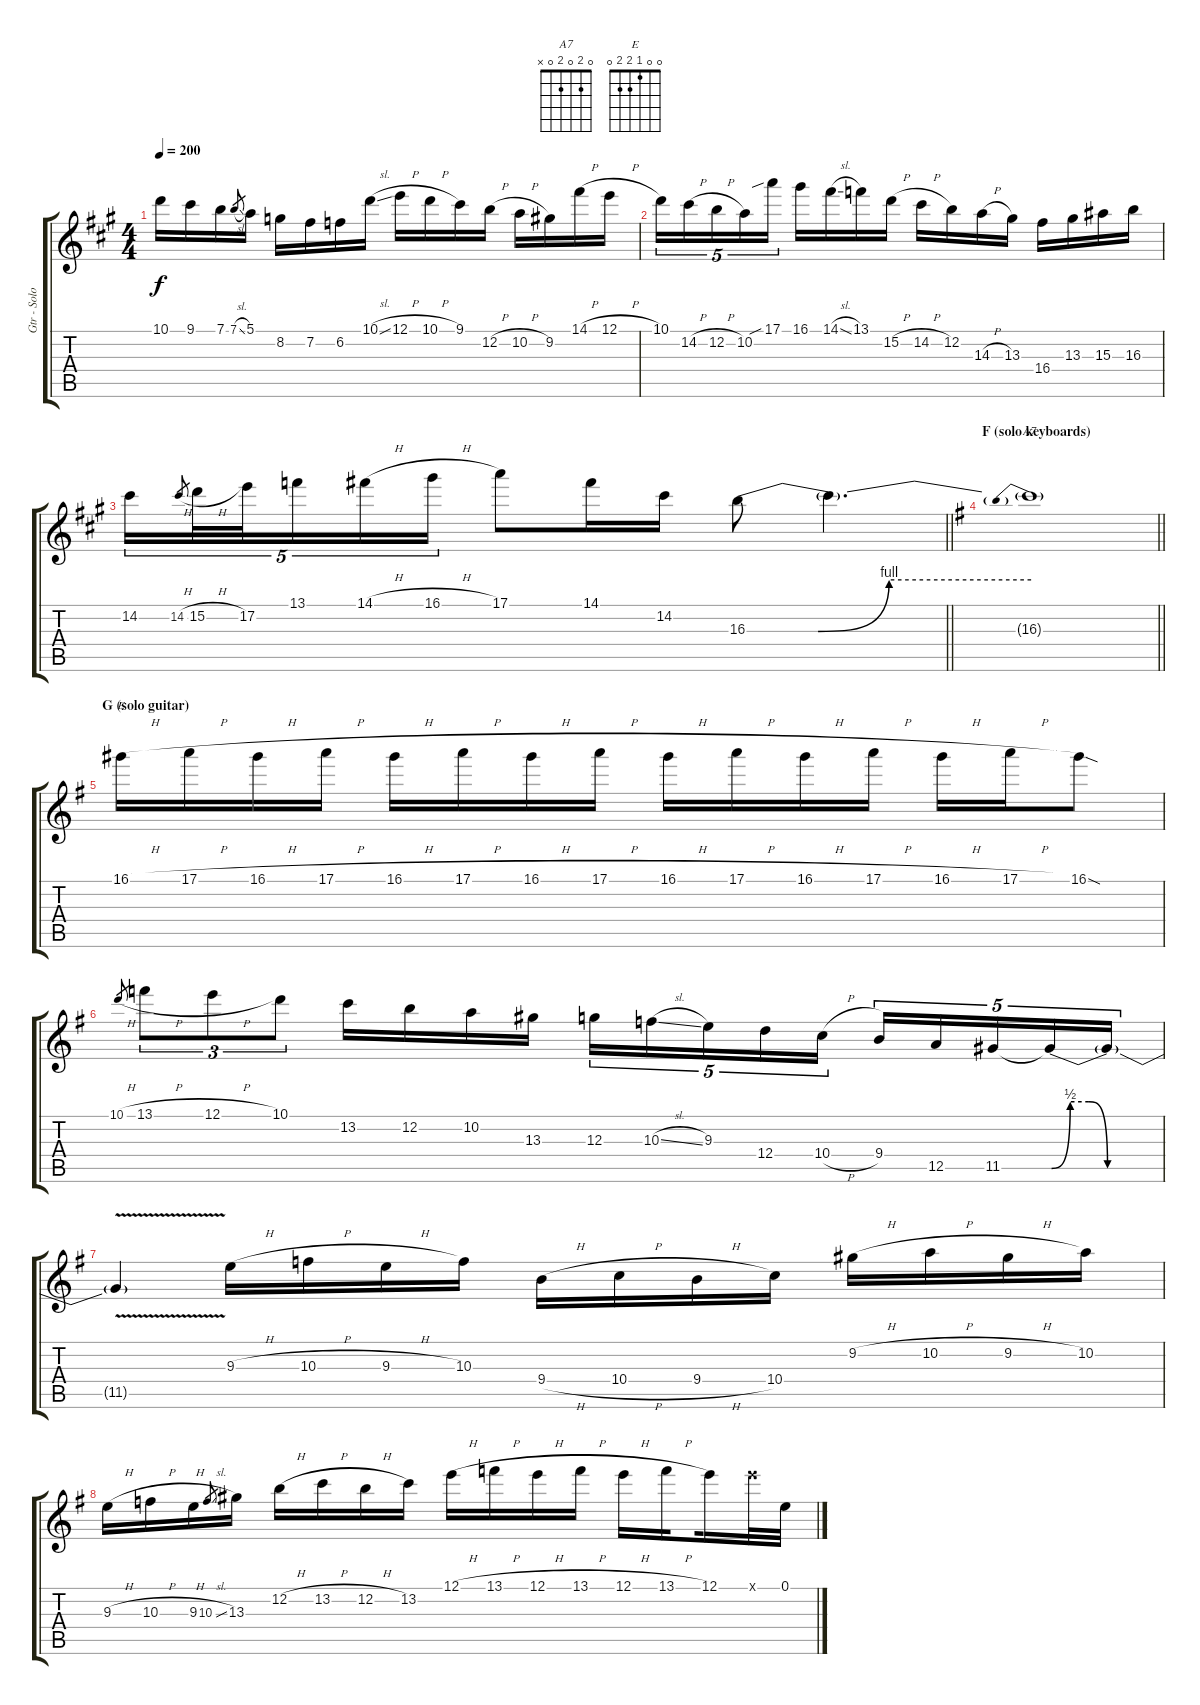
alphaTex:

\track ("Gtr - Solo" "Gtr - Solo") {instrument overdrivenguitar}
\staff {score tabs}
\tuning (E4 B3 G3 D3 A2 E2) {hide}
\chord ("A7" 0 2 0 2 0 x)
\chord ("E" 0 0 1 2 2 0)
\ts (4 4)
\tempo 200
\clef g2
\ks f#minor
10.1.16{dy f} 9.1.16 7.1.16 7.1{sl}.8{gr} 5.1.16 8.2.16 7.2.16 6.2.16 10.1{sl}.16 12.1{h}.16 10.1{h}.16 9.1.16 12.2{h}.16 10.2{h}.16 9.2.16 14.1{h}.16 12.1{h}.16 |
10.1.16{tu (5 4)} 14.2{h}.16{tu (5 4)} 12.2{h}.16{tu (5 4)} 10.2.16{tu (5 4)} 17.1{sib}.16{tu (5 4)} 16.1.16 14.1{sl}.16 13.1.16 15.2{h}.16 14.2{h}.16 12.2.16 14.3{h}.16 13.3.16 16.4.16 13.3.16 15.3.16 16.3.16 |
\barLineRight lightlight
14.2.16{tu (5 4)} 14.2{h}.8{gr} 15.2{h}.32{tu (5 4)} 17.2.32{tu (5 4)} 13.1.16{tu (5 4)} 14.1{h}.16{tu (5 4)} 16.1{h}.16{tu (5 4)} 17.1.8 14.1.16 14.2.16 16.3{be (custom 0 0 15 0 30 4 60 4)}.8 16.3{t}.4{d} |
\section ("" "F (solo keyboards)")
\barLineRight lightlight
\ks eminor
16.3{be (prebend 0 4 60 4) t}.1{ch "A7"} |
\section ("" "G (solo guitar)")
16.1{h}.16{ch "E"} 17.1{h}.16 16.1{h}.16 17.1{h}.16 16.1{h}.16 17.1{h}.16 16.1{h}.16 17.1{h}.16 16.1{h}.16 17.1{h}.16 16.1{h}.16 17.1{h}.16 16.1{h}.16 17.1{h}.16 16.1{sod}.8 |
10.1{h}.8{gr} 13.1{h}.8{tu (3 2)} 12.1{h}.8{tu (3 2)} 10.1.8{tu (3 2)} 13.2.16 12.2.16 10.2.16 13.3.16 12.3.16{tu (5 4)} 10.3{sl}.16{tu (5 4)} 9.3.16{tu (5 4)} 12.4.16{tu (5 4)} 10.4{h}.16{tu (5 4)} 9.4.16{tu (5 4)} 12.5.16{tu (5 4)} 11.5.16{tu (5 4)} 11.5{be (custom 0 0 10 2 20 2 30 0 60 0) t}.16{tu (5 4)} 11.5{t}.16{tu (5 4)} |
11.5{v t}.4 9.3{h}.16 10.3{h}.16 9.3{h}.16 10.3.16 9.4{h}.16 10.4{h}.16 9.4{h}.16 10.4.16 9.2{h}.16 10.2{h}.16 9.2{h}.16 10.2.16 |
9.3{h}.16 10.3{h}.16 9.3{h}.16 10.3{sl}.8{gr} 13.3.16 12.2{h}.16 13.2{h}.16 12.2{h}.16 13.2.16 12.1{h}.16 13.1{h}.16 12.1{h}.16 13.1{h}.16 12.1{h}.16 13.1{h}.16{beam splitsecondary} 12.1.16 12.1{x}.32 0.1{sl}.32
